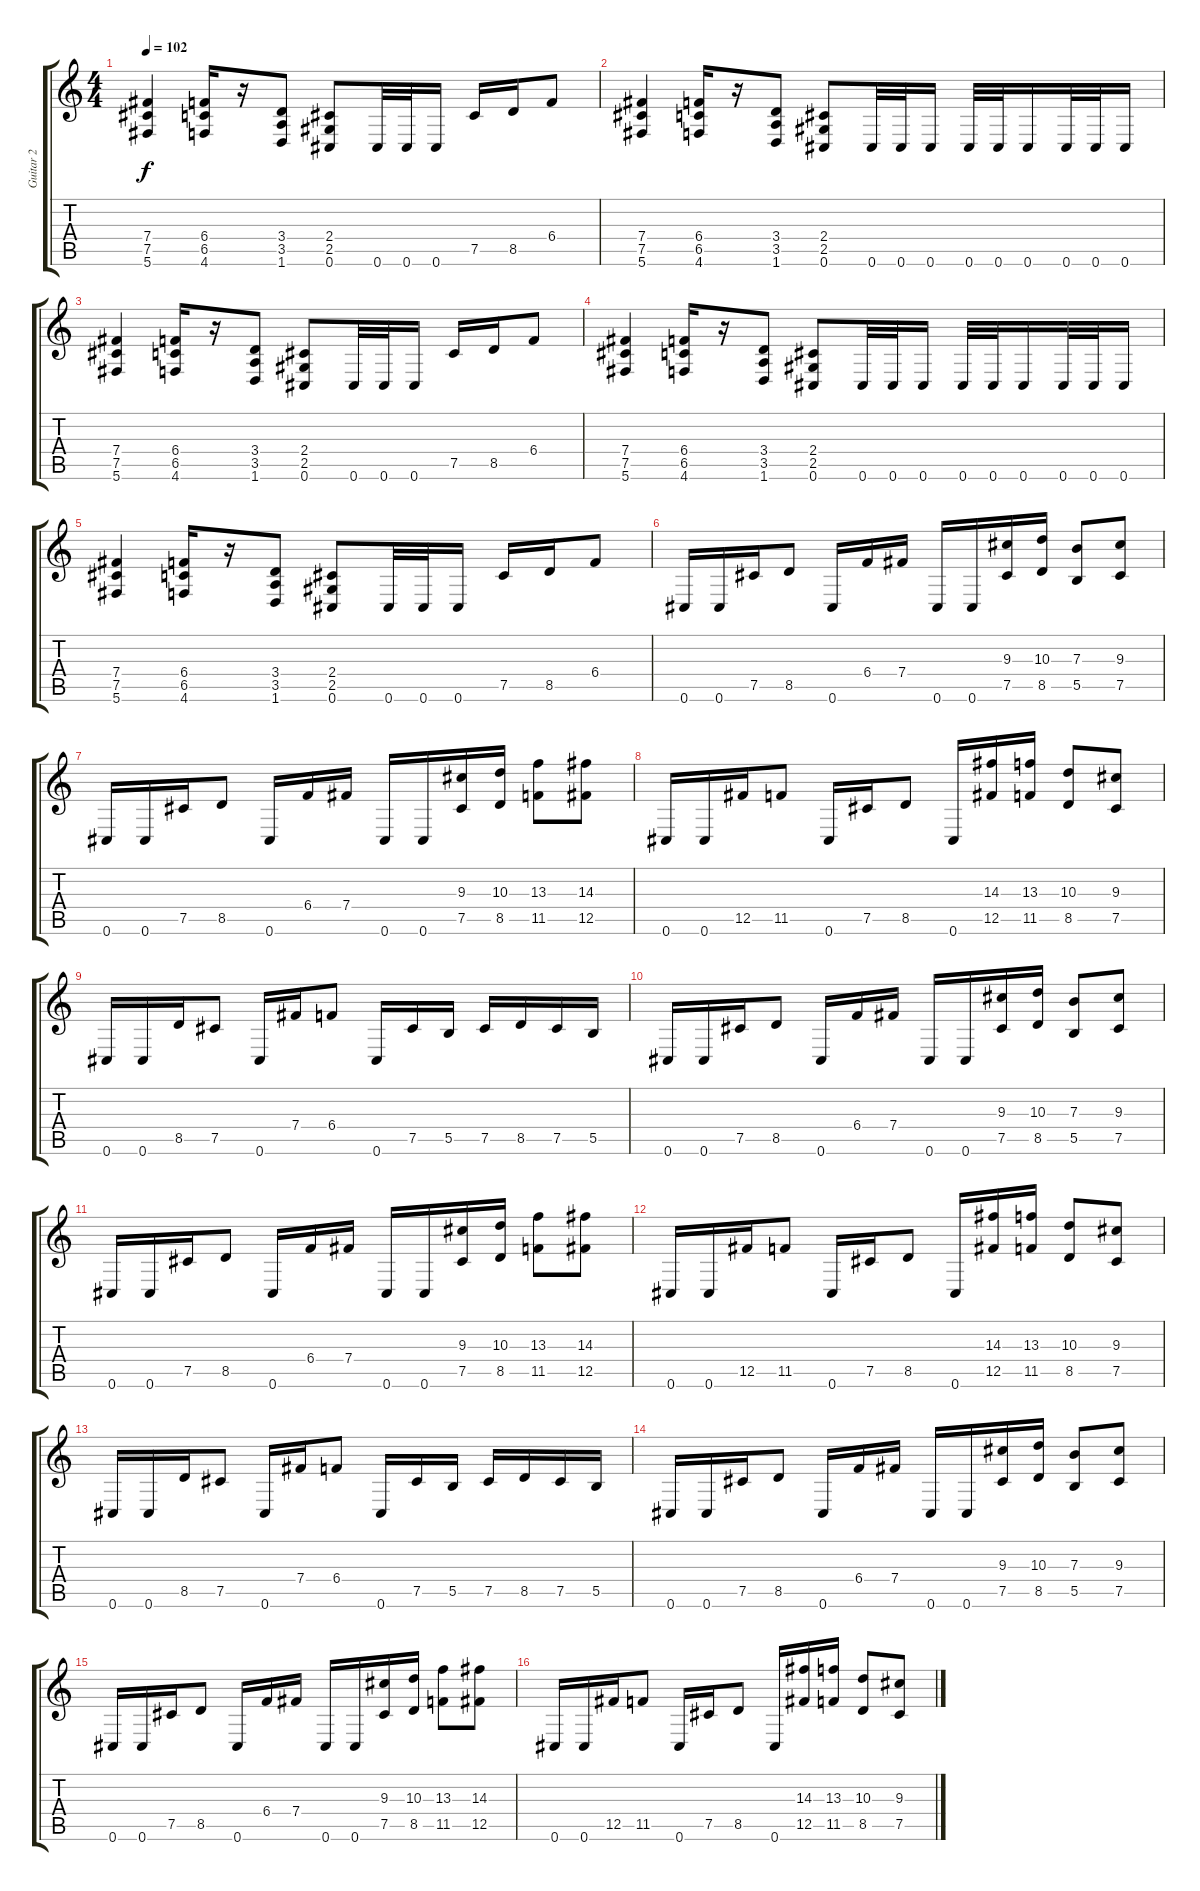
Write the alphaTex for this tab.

\track ("Guitar 2" "Guitar 2") {instrument distortionguitar}
\staff {score tabs}
\tuning (Db4 Ab3 E3 B2 Gb2 Db2) {hide}
\ts (4 4)
\tempo 102
\clef g2
\ks c
(7.4 7.5 5.6).4{dy f} (6.4 6.5 4.6).16 r.16 (3.4 3.5 1.6).8 (2.4 2.5 0.6).8 0.6.32 0.6.32 0.6.16 7.5.16 8.5.16 6.4.8 |
(7.4 7.5 5.6).4 (6.4 6.5 4.6).16 r.16 (3.4 3.5 1.6).8 (2.4 2.5 0.6).8 0.6.32 0.6.32 0.6.16 0.6.32 0.6.32 0.6.16 0.6.32 0.6.32 0.6.16 |
(7.4 7.5 5.6).4 (6.4 6.5 4.6).16 r.16 (3.4 3.5 1.6).8 (2.4 2.5 0.6).8 0.6.32 0.6.32 0.6.16 7.5.16 8.5.16 6.4.8 |
(7.4 7.5 5.6).4 (6.4 6.5 4.6).16 r.16 (3.4 3.5 1.6).8 (2.4 2.5 0.6).8 0.6.32 0.6.32 0.6.16 0.6.32 0.6.32 0.6.16 0.6.32 0.6.32 0.6.16 |
(7.4 7.5 5.6).4 (6.4 6.5 4.6).16 r.16 (3.4 3.5 1.6).8 (2.4 2.5 0.6).8 0.6.32 0.6.32 0.6.16 7.5.16 8.5.16 6.4.8 |
\section ("" "")
0.6.16 0.6.16 7.5.16 8.5.8 0.6.16 6.4.16 7.4.16 0.6.16 0.6.16 (9.3 7.5).16 (10.3 8.5).16 (7.3 5.5).8 (9.3 7.5).8 |
0.6.16 0.6.16 7.5.16 8.5.8 0.6.16 6.4.16 7.4.16 0.6.16 0.6.16 (9.3 7.5).16 (10.3 8.5).16 (13.3 11.5).8 (14.3 12.5).8 |
0.6.16 0.6.16 12.5.16 11.5.8 0.6.16 7.5.16 8.5.8 0.6.16 (14.3 12.5).16 (13.3 11.5).16 (10.3 8.5).8 (9.3 7.5).8 |
0.6.16 0.6.16 8.5.16 7.5.8 0.6.16 7.4.16 6.4.8 0.6.16 7.5.16 5.5.16 7.5.16 8.5.16 7.5.16 5.5.16 |
0.6.16 0.6.16 7.5.16 8.5.8 0.6.16 6.4.16 7.4.16 0.6.16 0.6.16 (9.3 7.5).16 (10.3 8.5).16 (7.3 5.5).8 (9.3 7.5).8 |
0.6.16 0.6.16 7.5.16 8.5.8 0.6.16 6.4.16 7.4.16 0.6.16 0.6.16 (9.3 7.5).16 (10.3 8.5).16 (13.3 11.5).8 (14.3 12.5).8 |
0.6.16 0.6.16 12.5.16 11.5.8 0.6.16 7.5.16 8.5.8 0.6.16 (14.3 12.5).16 (13.3 11.5).16 (10.3 8.5).8 (9.3 7.5).8 |
0.6.16 0.6.16 8.5.16 7.5.8 0.6.16 7.4.16 6.4.8 0.6.16 7.5.16 5.5.16 7.5.16 8.5.16 7.5.16 5.5.16 |
0.6.16 0.6.16 7.5.16 8.5.8 0.6.16 6.4.16 7.4.16 0.6.16 0.6.16 (9.3 7.5).16 (10.3 8.5).16 (7.3 5.5).8 (9.3 7.5).8 |
0.6.16 0.6.16 7.5.16 8.5.8 0.6.16 6.4.16 7.4.16 0.6.16 0.6.16 (9.3 7.5).16 (10.3 8.5).16 (13.3 11.5).8 (14.3 12.5).8 |
0.6.16 0.6.16 12.5.16 11.5.8 0.6.16 7.5.16 8.5.8 0.6.16 (14.3 12.5).16 (13.3 11.5).16 (10.3 8.5).8 (9.3 7.5).8
